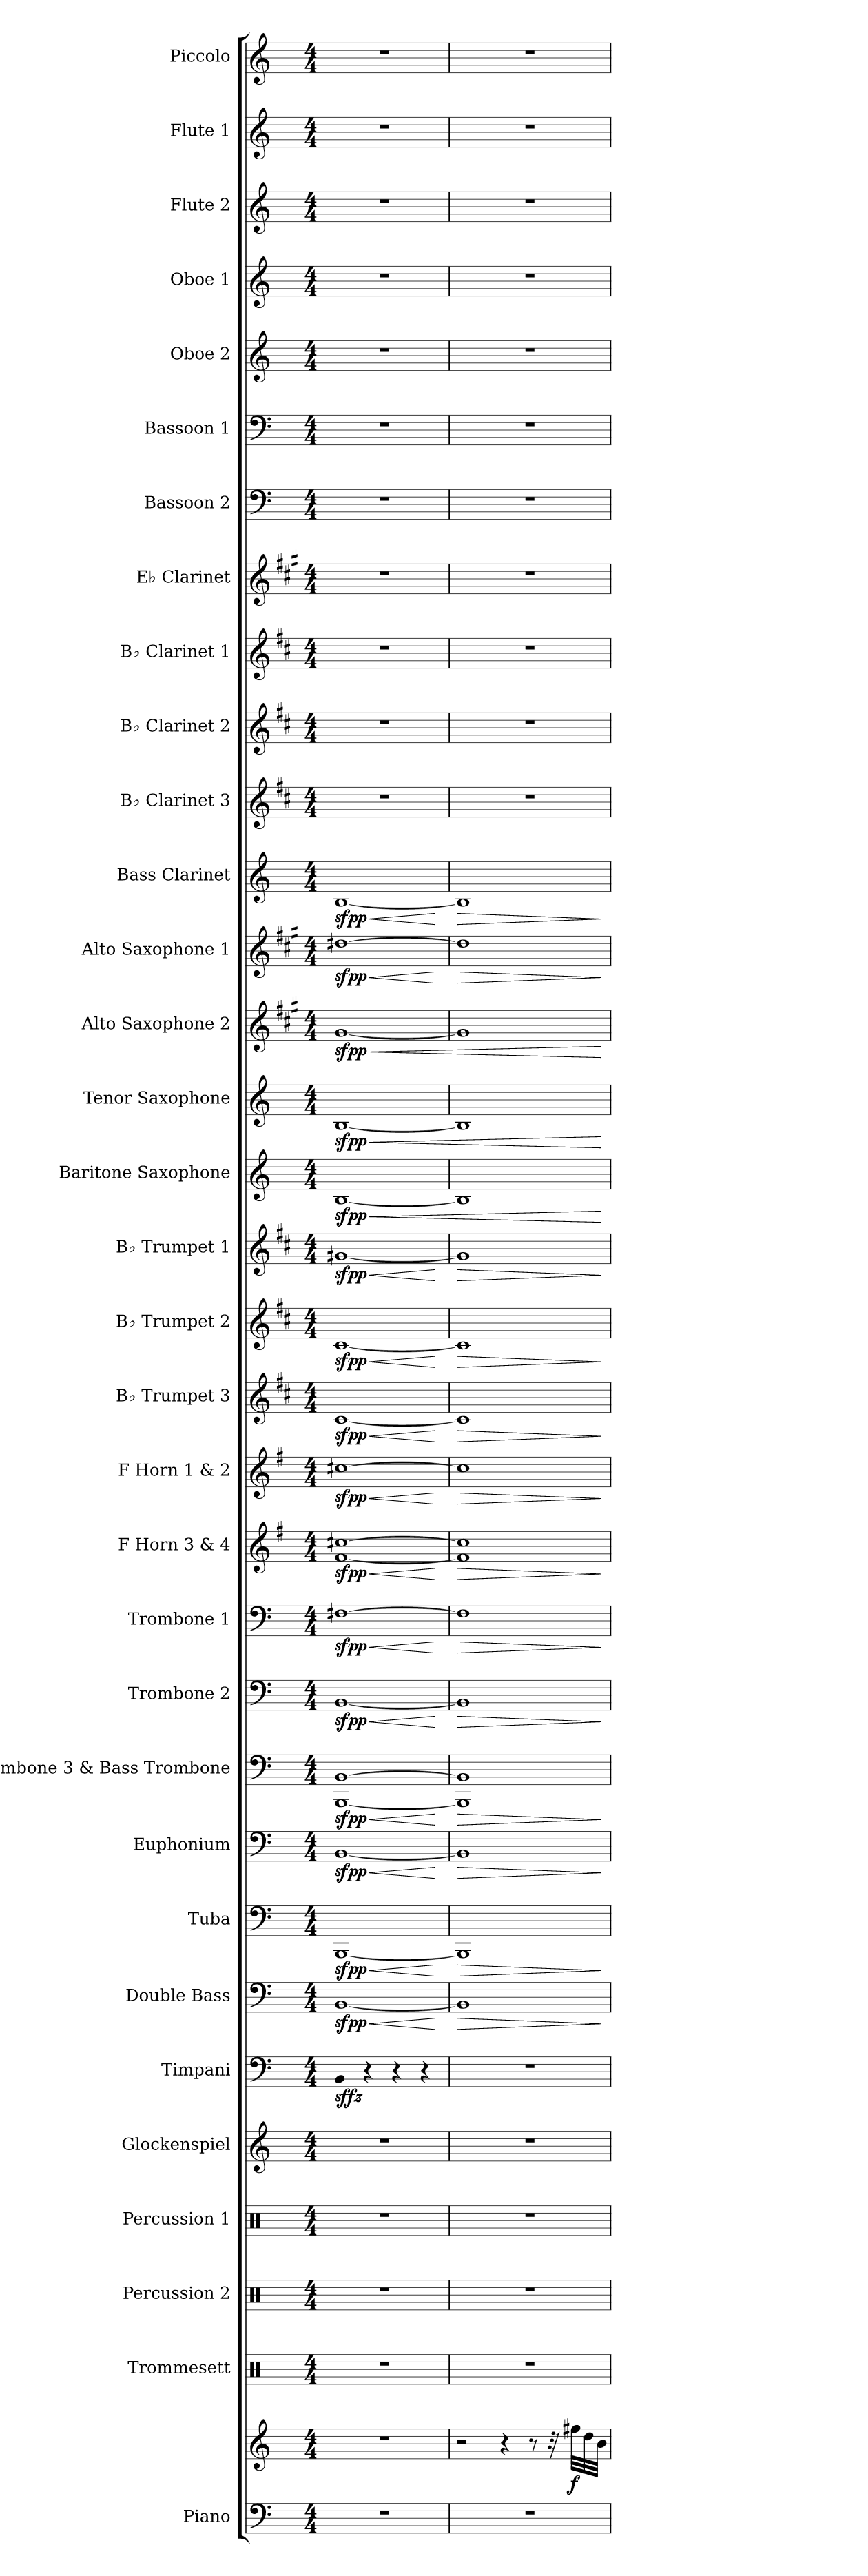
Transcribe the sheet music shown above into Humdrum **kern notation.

**kern	**kern	**dynam	**kern	**kern	**kern	**kern	**kern	**dynam	**kern	**dynam	**kern	**dynam	**kern	**dynam	**kern	**dynam	**kern	**dynam	**kern	**dynam	**kern	**dynam	**kern	**dynam	**kern	**dynam	**kern	**dynam	**kern	**dynam	**kern	**dynam	**kern	**dynam	**kern	**dynam	**kern	**dynam	**kern	**dynam	**kern	**kern	**kern	**kern	**kern	**kern	**kern	**kern	**kern	**kern	**kern
*part33	*part33	*part33	*part32	*part31	*part30	*part29	*part28	*part28	*part27	*part27	*part26	*part26	*part25	*part25	*part24	*part24	*part23	*part23	*part22	*part22	*part21	*part21	*part20	*part20	*part19	*part19	*part18	*part18	*part17	*part17	*part16	*part16	*part15	*part15	*part14	*part14	*part13	*part13	*part12	*part12	*part11	*part10	*part9	*part8	*part7	*part6	*part5	*part4	*part3	*part2	*part1
*staff34	*staff33	*staff33/34	*staff32	*staff31	*staff30	*staff29	*staff28	*staff28	*staff27	*staff27	*staff26	*staff26	*staff25	*staff25	*staff24	*staff24	*staff23	*staff23	*staff22	*staff22	*staff21	*staff21	*staff20	*staff20	*staff19	*staff19	*staff18	*staff18	*staff17	*staff17	*staff16	*staff16	*staff15	*staff15	*staff14	*staff14	*staff13	*staff13	*staff12	*staff12	*staff11	*staff10	*staff9	*staff8	*staff7	*staff6	*staff5	*staff4	*staff3	*staff2	*staff1
*I"Piano	*	*	*I"Trommesett	*I"Percussion 2	*I"Percussion 1	*I"Glockenspiel	*I"Timpani	*	*I"Double Bass	*	*I"Tuba	*	*I"Euphonium	*	*I"Trombone 3 &amp; Bass Trombone	*	*I"Trombone 2	*	*I"Trombone 1	*	*I"F Horn 3 &amp; 4	*	*I"F Horn 1 &amp; 2	*	*I"B♭ Trumpet 3	*	*I"B♭ Trumpet 2	*	*I"B♭ Trumpet 1	*	*I"Baritone Saxophone	*	*I"Tenor Saxophone	*	*I"Alto Saxophone 2	*	*I"Alto Saxophone 1	*	*I"Bass Clarinet	*	*I"B♭ Clarinet 3	*I"B♭ Clarinet 2	*I"B♭ Clarinet 1	*I"E♭ Clarinet	*I"Bassoon 2	*I"Bassoon 1	*I"Oboe 2	*I"Oboe 1	*I"Flute 2	*I"Flute 1	*I"Piccolo
*I'Pno.	*	*	*I'T. Sett	*I'Perc. 2	*I'Perc. 1	*I'Glk.	*I'Timp.	*	*I'Db.	*	*I'Tba.	*	*I'Euph.	*	*I'Tbn. 3 B. Tbn.	*	*I'Tbn. 2	*	*I'Tbn. 1	*	*I'F Hn. 3 4	*	*I'F Hn. 1 2	*	*I'B♭ Tpt. 3	*	*I'B♭ Tpt. 2	*	*I'B♭ Tpt. 1	*	*I'Bar. Sax.	*	*I'T. Sax.	*	*I'A. Sax. 2	*	*I'A. Sax. 1	*	*I'B. Cl.	*	*I'B♭ Cl. 3	*I'B♭ Cl. 2	*I'B♭ Cl. 1	*I'E♭ Cl.	*I'Bsn. 2	*I'Bsn. 1	*I'Ob. 2	*I'Ob. 1	*I'Fl. 2	*I'Fl. 1	*I'Picc.
*clefF4	*clefG2	*	*clefX	*clefX	*clefX	*clefG2	*clefF4	*	*clefF4	*	*clefF4	*	*clefF4	*	*clefF4	*	*clefF4	*	*clefF4	*	*clefG2	*	*clefG2	*	*clefG2	*	*clefG2	*	*clefG2	*	*clefG2	*	*clefG2	*	*clefG2	*	*clefG2	*	*clefG2	*	*clefG2	*clefG2	*clefG2	*clefG2	*clefF4	*clefF4	*clefG2	*clefG2	*clefG2	*clefG2	*clefG2
*	*	*	*	*	*	*ITrd-14c-24	*	*	*ITrd7c12	*	*	*	*	*	*	*	*	*	*	*	*ITrd4c7	*	*ITrd4c7	*	*ITrd1c2	*	*ITrd1c2	*	*ITrd1c2	*	*ITrd12c21	*	*ITrd8c14	*	*ITrd5c9	*	*ITrd5c9	*	*ITrd8c14	*	*ITrd1c2	*ITrd1c2	*ITrd1c2	*ITrd-2c-3	*	*	*	*	*	*	*ITrd-7c-12
*k[]	*k[]	*	*k[]	*k[]	*k[]	*k[]	*k[]	*	*k[]	*	*k[]	*	*k[]	*	*k[]	*	*k[]	*	*k[]	*	*k[]	*	*k[]	*	*k[]	*	*k[]	*	*k[]	*	*k[]	*	*k[]	*	*k[]	*	*k[]	*	*k[]	*	*k[]	*k[]	*k[]	*k[]	*k[]	*k[]	*k[]	*k[]	*k[]	*k[]	*k[]
*M4/4	*M4/4	*	*M4/4	*M4/4	*M4/4	*M4/4	*M4/4	*	*M4/4	*	*M4/4	*	*M4/4	*	*M4/4	*	*M4/4	*	*M4/4	*	*M4/4	*	*M4/4	*	*M4/4	*	*M4/4	*	*M4/4	*	*M4/4	*	*M4/4	*	*M4/4	*	*M4/4	*	*M4/4	*	*M4/4	*M4/4	*M4/4	*M4/4	*M4/4	*M4/4	*M4/4	*M4/4	*M4/4	*M4/4	*M4/4
*MM70	*MM70	*	*MM70	*MM70	*MM70	*MM70	*MM70	*	*MM70	*	*MM70	*	*MM70	*	*MM70	*	*MM70	*	*MM70	*	*MM70	*	*MM70	*	*MM70	*	*MM70	*	*MM70	*	*MM70	*	*MM70	*	*MM70	*	*MM70	*	*MM70	*	*MM70	*MM70	*MM70	*MM70	*MM70	*MM70	*MM70	*MM70	*MM70	*MM70	*MM70
=1	=1	=1	=1	=1	=1	=1	=1	=1	=1	=1	=1	=1	=1	=1	=1	=1	=1	=1	=1	=1	=1	=1	=1	=1	=1	=1	=1	=1	=1	=1	=1	=1	=1	=1	=1	=1	=1	=1	=1	=1	=1	=1	=1	=1	=1	=1	=1	=1	=1	=1	=1
!	!	!	!	!	!	!	!	!LO:DY:b	!	!LO:HP:b	!	!LO:HP:b	!	!LO:HP:b	!	!LO:HP:b	!	!LO:HP:b	!	!LO:HP:b	!	!LO:HP:b	!	!LO:HP:b	!	!LO:HP:b	!	!LO:HP:b	!	!LO:HP:b	!	!LO:HP:b	!	!LO:HP:b	!	!LO:HP:b	!	!LO:HP:b	!	!LO:HP:b	!	!	!	!	!	!	!	!	!	!	!
!	!	!	!	!	!	!	!	!	!	!LO:DY:n=1:b	!	!LO:DY:n=1:b	!	!LO:DY:n=1:b	!	!LO:DY:n=1:b	!	!LO:DY:n=1:b	!	!LO:DY:n=1:b	!	!LO:DY:n=1:b	!	!LO:DY:n=1:b	!	!LO:DY:n=1:b	!	!LO:DY:n=1:b	!	!LO:DY:n=1:b	!	!LO:DY:n=1:b	!	!LO:DY:n=1:b	!	!LO:DY:n=1:b	!	!LO:DY:n=1:b	!	!LO:DY:n=1:b	!	!	!	!	!	!	!	!	!	!	!
1r	1r	.	1r	1r	1r	1r	4BB/	sffz	[1BBB	< sfpp	[1BBB	< sfpp	[1BB	< sfpp	[1BBB [1BB	< sfpp	[1BB	< sfpp	[1F#X	< sfpp	[1B [1f#X	< sfpp	[1f#X	< sfpp	[1B	< sfpp	[1B	< sfpp	[1f#X	< sfpp	[1BB	< sfpp	[1BB	< sfpp	[1B	< sfpp	[1f#X	< sfpp	[1BB	< sfpp	1r	1r	1r	1r	1r	1r	1r	1r	1r	1r	1r
.	.	.	.	.	.	.	4r	.	.	.	.	.	.	.	.	.	.	.	.	.	.	.	.	.	.	.	.	.	.	.	.	.	.	.	.	.	.	.	.	.	.	.	.	.	.	.	.	.	.	.	.
.	.	.	.	.	.	.	4r	.	.	.	.	.	.	.	.	.	.	.	.	.	.	.	.	.	.	.	.	.	.	.	.	.	.	.	.	.	.	.	.	.	.	.	.	.	.	.	.	.	.	.	.
.	.	.	.	.	.	.	4r	.	.	.	.	.	.	.	.	.	.	.	.	.	.	.	.	.	.	.	.	.	.	.	.	.	.	.	.	.	.	.	.	.	.	.	.	.	.	.	.	.	.	.	.
.	.	.	.	.	.	.	.	.	.	[	.	[	.	[	.	[	.	[	.	[	.	[	.	[	.	[	.	[	.	[	.	.	.	.	.	.	.	[	.	[	.	.	.	.	.	.	.	.	.	.	.
=2	=2	=2	=2	=2	=2	=2	=2	=2	=2	=2	=2	=2	=2	=2	=2	=2	=2	=2	=2	=2	=2	=2	=2	=2	=2	=2	=2	=2	=2	=2	=2	=2	=2	=2	=2	=2	=2	=2	=2	=2	=2	=2	=2	=2	=2	=2	=2	=2	=2	=2	=2
!	!	!	!	!	!	!	!	!	!	!LO:HP:b	!	!LO:HP:b	!	!LO:HP:b	!	!LO:HP:b	!	!LO:HP:b	!	!LO:HP:b	!	!LO:HP:b	!	!LO:HP:b	!	!LO:HP:b	!	!LO:HP:b	!	!LO:HP:b	!	!	!	!	!	!	!	!LO:HP:b	!	!LO:HP:b	!	!	!	!	!	!	!	!	!	!	!
1r	2r	.	1r	1r	1r	1r	1r	.	1BBB]	>	1BBB]	>	1BB]	>	1BBB] 1BB]	>	1BB]	>	1F#]	>	1B] 1f#]	>	1f#]	>	1B]	>	1B]	>	1f#]	>	1BB]	.	1BB]	.	1B]	.	1f#]	>	1BB]	>	1r	1r	1r	1r	1r	1r	1r	1r	1r	1r	1r
.	4r	.	.	.	.	.	.	.	.	.	.	.	.	.	.	.	.	.	.	.	.	.	.	.	.	.	.	.	.	.	.	.	.	.	.	.	.	.	.	.	.	.	.	.	.	.	.	.	.	.	.
.	8r	.	.	.	.	.	.	.	.	.	.	.	.	.	.	.	.	.	.	.	.	.	.	.	.	.	.	.	.	.	.	.	.	.	.	.	.	.	.	.	.	.	.	.	.	.	.	.	.	.	.
.	32r	.	.	.	.	.	.	.	.	.	.	.	.	.	.	.	.	.	.	.	.	.	.	.	.	.	.	.	.	.	.	.	.	.	.	.	.	.	.	.	.	.	.	.	.	.	.	.	.	.	.
!	!	!LO:DY:b	!	!	!	!	!	!	!	!	!	!	!	!	!	!	!	!	!	!	!	!	!	!	!	!	!	!	!	!	!	!	!	!	!	!	!	!	!	!	!	!	!	!	!	!	!	!	!	!	!
.	32ff#X\LLL	f	.	.	.	.	.	.	.	.	.	.	.	.	.	.	.	.	.	.	.	.	.	.	.	.	.	.	.	.	.	.	.	.	.	.	.	.	.	.	.	.	.	.	.	.	.	.	.	.	.
.	32dd\	.	.	.	.	.	.	.	.	.	.	.	.	.	.	.	.	.	.	.	.	.	.	.	.	.	.	.	.	.	.	.	.	.	.	.	.	.	.	.	.	.	.	.	.	.	.	.	.	.	.
.	32b\JJJ	.	.	.	.	.	.	.	.	.	.	.	.	.	.	.	.	.	.	.	.	.	.	.	.	.	.	.	.	.	.	.	.	.	.	.	.	.	.	.	.	.	.	.	.	.	.	.	.	.	.
.	.	.	.	.	.	.	.	.	.	]	.	]	.	]	.	]	.	]	.	]	.	]	.	]	.	]	.	]	.	]	.	[	.	[	.	[	.	]	.	]	.	.	.	.	.	.	.	.	.	.	.
=	=	=	=	=	=	=	=	=	=	=	=	=	=	=	=	=	=	=	=	=	=	=	=	=	=	=	=	=	=	=	=	=	=	=	=	=	=	=	=	=	=	=	=	=	=	=	=	=	=	=	=
*-	*-	*-	*-	*-	*-	*-	*-	*-	*-	*-	*-	*-	*-	*-	*-	*-	*-	*-	*-	*-	*-	*-	*-	*-	*-	*-	*-	*-	*-	*-	*-	*-	*-	*-	*-	*-	*-	*-	*-	*-	*-	*-	*-	*-	*-	*-	*-	*-	*-	*-	*-
